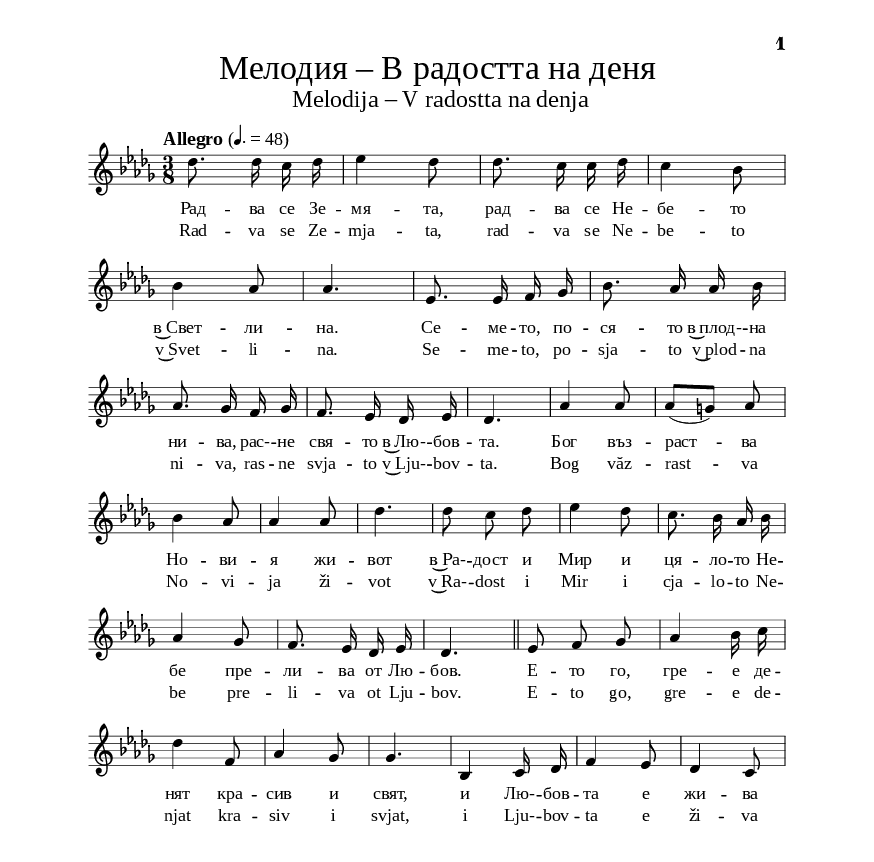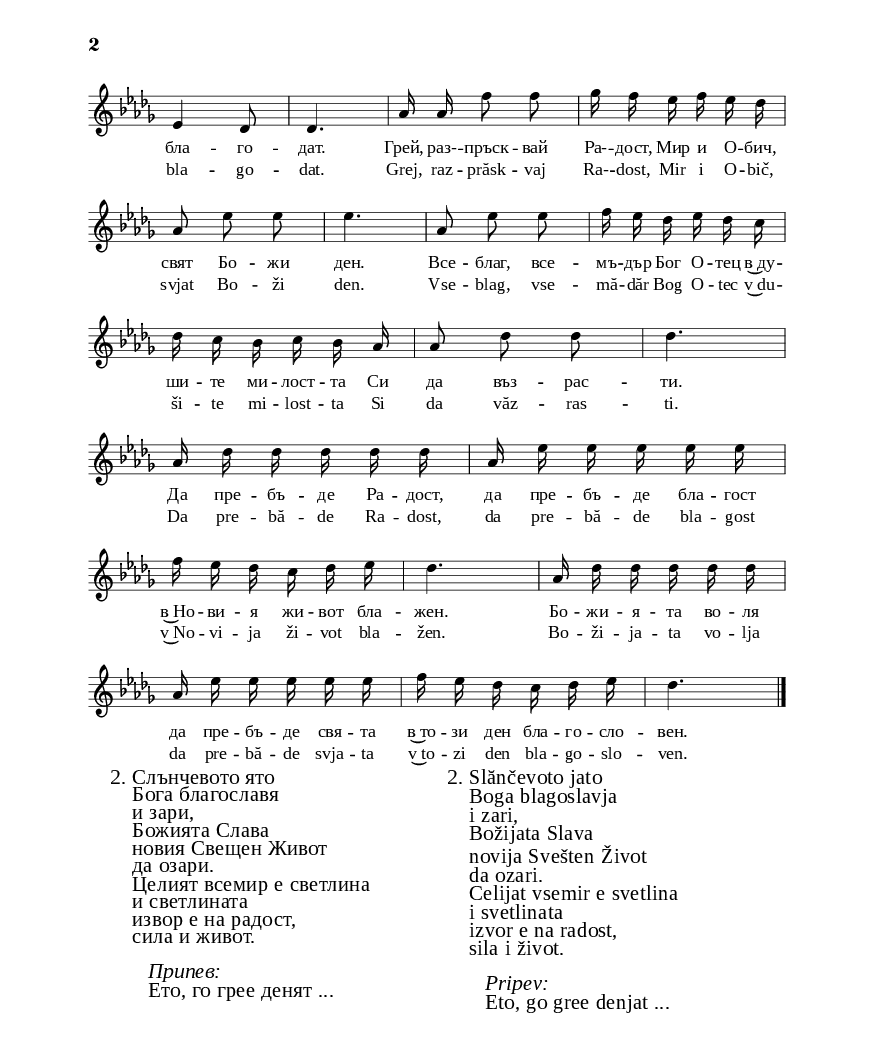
\version "2.24.3"

% include paper part and global functions
\include "include/globals.ily"

\bookpart {
  \label #'ref186
  \tocItem \markup "Мелодия – В радостта... – Melodija – V radostta..."
  \include "include/bookpart-paper.ily"
  \score {
    \include "include/score-layout.ily"

    \new Voice \absolute {
      \clef treble
      \key des \major
      \time 3/8
      \tempoFunc "Allegro" 4. "48"
      \autoBeamOff
      des''8. des''16 c''16 des''16
      | % 2
      es''4 des''8 | % 3
      des''8. c''16 c''16 des''16
      | % 4
      c''4 bes'8 \break | % 5
      bes'4  as'8 | % 6
      as'4. | % 7
      es'8.  es'16  f'16  ges'16  | % 8
      bes'8.  as'16  as'16 bes'16 \break | % 9
      as'8.  ges'16  f'16  ges'16 |

      f'8.  es'16  des'16  es'16 | % 11
      des'4. | % 12
      as'4  as'8   | % 13
      as'8 [(  g'8 )]  as'8 \break| % 14
      bes'4  as'8  | % 15
      as'4  as'8 | % 16
      des''4.  | % 17
      des''8 c''8 des''8 | % 18
      es''4 des''8 | % 19
      c''8. bes'16  as'16 bes'16 \break |

      as'4  ges'8  | % 21
      f'8.  es'16  des'16  es'16 | % 22
      des'4. \bar "||"
      es'8  f'8  ges'8 | % 24
      as'4 bes'16 c''16 \break | % 25
      des''4  f'8 | % 26
      as'4  ges'8 | % 27
      ges'4. | % 28
      bes4  c'16  des'16   | % 29
      f'4  es'8  |
      des'4  c'8  \break | % 31
      es'4  des'8 | % 32
      des'4. | % 33
      as'16  as'16 f''8 f''8 | % 34
      ges''16 f''16 es''16 f''16
      es''16 des''16 \break  | % 35
      as'8 es''8 es''8 | % 36
      es''4.  | % 37
      as'8 es''8 es''8   | % 38
      f''16 es''16 des''16 es''16
      des''16 c''16 \break| % 39
      des''16 c''16 bes'16 c''16
      bes'16  as'16 |
      as'8 des''8 des''8 | % 41
      des''4. \break | % 42
      as'16 des''16 des''16 des''16
      des''16 des''16  | % 43
      as'16 es''16 es''16 es''16
      es''16 es''16 \break | % 44
      f''16 es''16 des''16 c''16
      des''16 es''16 | % 45
      des''4. | % 46
      as'16 des''16 des''16 des''16
      des''16 des''16 \break | % 47
      as'16 es''16 es''16 es''16
      es''16 es''16 | % 48
      f''16 es''16 des''16 c''16
      des''16 es''16 | % 49
      des''4. \bar "|."
    }

    \addlyrics {
      Рад -- ва се Зе -- мя -- та, рад --
      ва се Не -- бе -- то в~Свет -- ли
      -- на. Се -- ме -- то, по -- ся -- то
      "в~плод-" -- на ни -- ва, "рас-" -- не
      свя -- то "в~Лю-" -- бов -- та. Бог
      въз -- раст -- ва Но -- ви -- я
      жи -- вот "в~Ра-" -- дост и Мир и
      ця -- ло -- то Не -- бе пре -- ли --
      ва от Лю -- бов. Е -- то го, гре --
      е де -- нят кра -- сив и свят, и
      "Лю-" -- бов -- та е жи -- ва бла --
      го -- дат. Грей, "раз-" -- "пръск" -- вай
      "Ра-" -- дост, Мир и О -- бич, свят
      Бо -- жи ден. Все -- благ, все --
      мъ -- дър Бог О -- тец в~ду -- ши
      -- те ми -- лост -- та Си да въз --
      рас -- ти. Да пре -- бъ -- де Ра --
      дост, да пре -- бъ -- де бла --
      гост в~Но -- ви -- я жи -- вот бла
      -- жен. Бо -- жи -- я -- та во -- ля
      да пре -- бъ -- де свя -- та в~то
      -- зи ден бла -- го -- сло -- вен.}
 
    \addlyrics {
      Rad -- va se Ze -- mja -- ta, rad --
      va se Ne -- be -- to v~Svet -- li
      -- na. Se -- me -- to, po -- sja -- to
      v~plod -- na ni -- va, ras -- ne
      svja -- to "v~Lju-" -- bov -- ta. Bog
      văz -- rast -- va No -- vi -- ja
      ži -- vot "v~Ra-" -- dost i Mir i
      cja -- lo -- to Ne -- be pre -- li --
      va ot Lju -- bov. E -- to go, gre --
      e de -- njat kra -- siv i svjat, i
      "Lju-" -- bov -- ta e ži -- va bla --
      go -- dat. Grej, raz -- "prăsk" -- vaj
      "Ra-" -- dost, Mir i O -- bič, svjat
      Bo -- ži den. Vse -- blag, vse --
      mă -- dăr Bog O -- tec v~du -- ši
      -- te mi -- lost -- ta Si da văz --
      ras -- ti. Da pre -- bă -- de Ra --
      dost, da pre -- bă -- de bla --
      gost v~No -- vi -- ja ži -- vot bla
      -- žen. Bo -- ži -- ja -- ta vo -- lja
      da pre -- bă -- de svja -- ta v~to
      -- zi den bla -- go -- slo -- ven.}


        \header {
          title = \titleFunc "Мелодия – В радостта на деня" " Melodija – V radostta na denja"
        }

        \midi{}

      } % score

      \markup \fontsize #bgCoupletFontSize {
        \hspace #3
        \override #`(baseline-skip . ,bgCoupletBaselineSkip)
        \column {
          \line {  2. Слънчевото ято}

          \line {   "   " Бога благославя}

          \line {   "   " и зари,}

          \line {   "   " Божията Слава}

          \line {   "   " новия Свещен Живот}

          \line {   "   " да озари.}

          \line {   "   " Целият всемир е светлина}

          \line {   "   " и светлината}

          \line {   "   " извор е на радост,}

          \line {   "   " сила и живот.}
          \line {   "   " }
          \line \italic {   "      " Припев:}
          \line {   "      " Ето, го грее денят ...}


        }

        \hspace #10
        \override #`(baseline-skip . ,bgCoupletBaselineSkip)
        \column {
          \line {  2. Slănčevoto jato}

          \line {   "   " Boga blagoslavja}

          \line {   "   " i zari,}

          \line {   "   " Božijata Slava}

          \line {   "   " novija Svešten Život}

          \line {   "   " da ozari.}

          \line {   "   " Celijat vsemir e svetlina}

          \line {   "   " i svetlinata}

          \line {   "   " izvor e na radost,}

          \line {   "   " sila i život.}
          \line {   "   " }
          \line \italic {   "      " Pripev:}
          \line {   "      " Eto, go gree denjat ...}


        }%column
      } % markup

      \pageBreak

      % include foreign translation(s) of the song
      \version "2.24.3"

\markup \fill-line { \fontsize #deTitleFontSize "Melodie – In der Freude des Tages" }
\markup \null
\markup \null
\markup \fontsize #deCoupletFontSize {
  \hspace #12
  \override #`(baseline-skip . ,deCoupletBaselineSkip)

  \column {
    \line { " " }


 \line { 1.  Die Erde freut sich,}

 \line { "   "der Himmel freut sich im Licht.}

 \line { "   "Das Korn, in den fruchbaren Acker gesät,}

 \line { "   "gedeiht heilig in der Liebe [Ljubov]. }

 \line { "   "Gott lässt das neue Leben wachsen}

 \line { "   "in Freude und Frieden}

 \line { "   "und der ganze Himmel fließt von Liebe [Ljubov] über.}
 \line { " "}

 \line \italic { "   "Refrain:}

 \line { "   "Nun leuchtet der Tag schön und heilig,}

 \line { "   "und die Liebe ist ein lebendiger Segen.}

 \line { "   "Leuchte, verbreite Freude, Frieden und Liebe [Obič],}

 \line { "   "heiliger, göttlicher Tag. }

 \line { "   "Allgütiger, allweiser Gottvater,}

 \line { "   "möge Er seine Gnade in den Seelen mehren.}

 \line { "   "Auf dass die Freude ewig währe,}

 \line { "   "auf dass die Güte ewig währe}

 \line { "   "im neuen seligen Leben.}

 \line { "   "Möge der göttliche Wille an diesem }

 \line { "   "gesegneten Tag auf ewig heilig sein.}
 \line { " "}

 \line { 2. Der Schwarm aus der Sonne segnet und sprüht,}

 \line { "   "damit der göttliche Ruhm das heilige Leben erleuchtet. }

 \line { "   "Die ganze Welt ist Licht und das Licht}

 \line { "   "ist Quelle von Freude, Kraft und Leben.}


\line { " " }

\line \italic {"   " Refrain ...}

 \line { "   "Nun leuchtet der Tag...}

 }
}


    } % bookpart

    % Più mosso
    %
